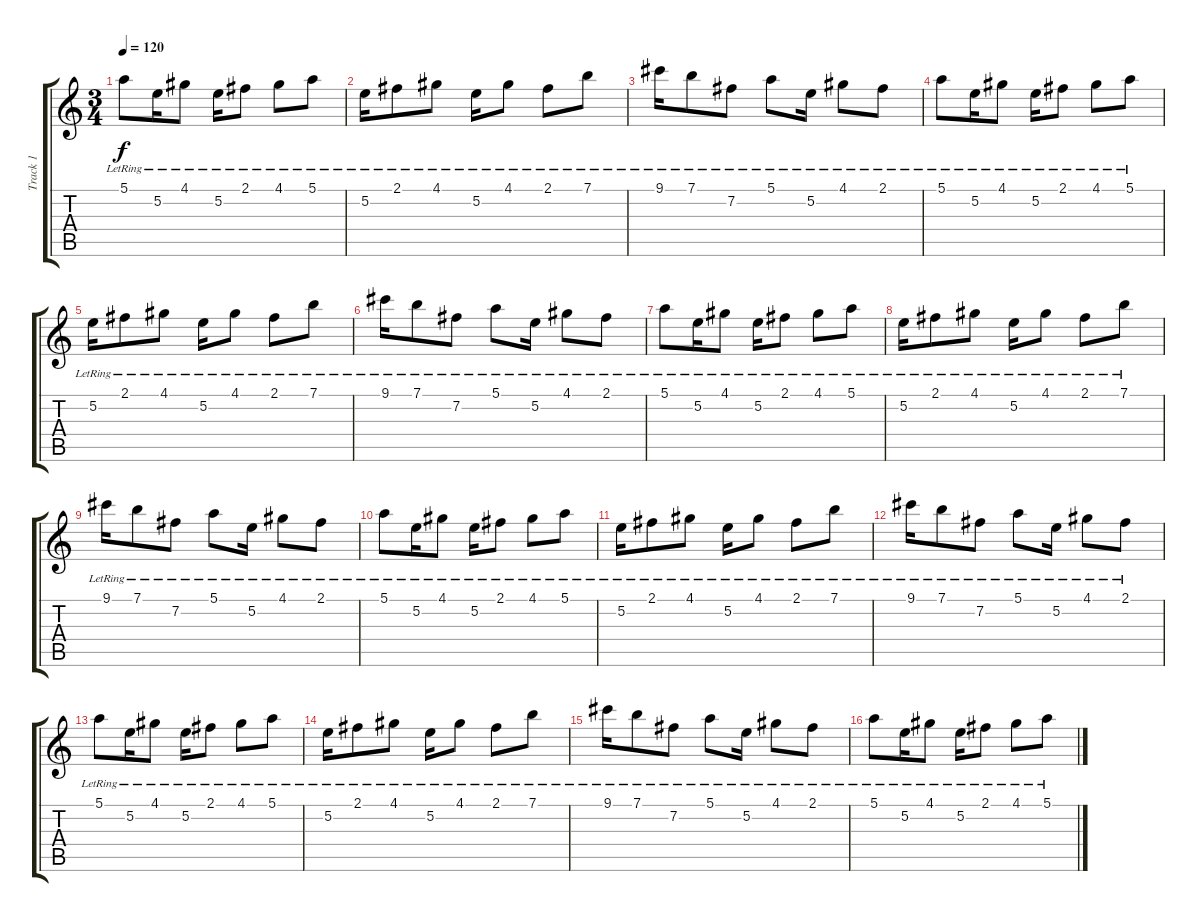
\track ("Track 1" "Track 1") {instrument electricguitarjazz}
\staff {score tabs}
\tuning (E4 B3 G3 D3 A2 E2) {hide}
\ts (3 4)
\tempo 120
\clef g2
\ks c
5.1{lr}.8{dy f} 5.2{lr}.16 4.1{lr}.8 5.2{lr}.16 2.1{lr}.8 4.1{lr}.8 5.1{lr}.8 |
5.2{lr}.16 2.1{lr}.8 4.1{lr}.8 5.2{lr}.16 4.1{lr}.8 2.1{lr}.8 7.1{lr}.8 |
9.1{lr}.16 7.1{lr}.8 7.2{lr}.8 5.1{lr}.8 5.2{lr}.16 4.1{lr}.8 2.1{lr}.8 |
5.1{lr}.8 5.2{lr}.16 4.1{lr}.8 5.2{lr}.16 2.1{lr}.8 4.1{lr}.8 5.1{lr}.8 |
5.2{lr}.16 2.1{lr}.8 4.1{lr}.8 5.2{lr}.16 4.1{lr}.8 2.1{lr}.8 7.1{lr}.8 |
9.1{lr}.16 7.1{lr}.8 7.2{lr}.8 5.1{lr}.8 5.2{lr}.16 4.1{lr}.8 2.1{lr}.8 |
5.1{lr}.8 5.2{lr}.16 4.1{lr}.8 5.2{lr}.16 2.1{lr}.8 4.1{lr}.8 5.1{lr}.8 |
5.2{lr}.16 2.1{lr}.8 4.1{lr}.8 5.2{lr}.16 4.1{lr}.8 2.1{lr}.8 7.1{lr}.8 |
9.1{lr}.16 7.1{lr}.8 7.2{lr}.8 5.1{lr}.8 5.2{lr}.16 4.1{lr}.8 2.1{lr}.8 |
5.1{lr}.8 5.2{lr}.16 4.1{lr}.8 5.2{lr}.16 2.1{lr}.8 4.1{lr}.8 5.1{lr}.8 |
5.2{lr}.16 2.1{lr}.8 4.1{lr}.8 5.2{lr}.16 4.1{lr}.8 2.1{lr}.8 7.1{lr}.8 |
9.1{lr}.16 7.1{lr}.8 7.2{lr}.8 5.1{lr}.8 5.2{lr}.16 4.1{lr}.8 2.1{lr}.8 |
5.1{lr}.8{volume 4} 5.2{lr}.16 4.1{lr}.8 5.2{lr}.16 2.1{lr}.8 4.1{lr}.8 5.1{lr}.8 |
5.2{lr}.16 2.1{lr}.8 4.1{lr}.8 5.2{lr}.16 4.1{lr}.8 2.1{lr}.8 7.1{lr}.8 |
9.1{lr}.16 7.1{lr}.8 7.2{lr}.8 5.1{lr}.8 5.2{lr}.16 4.1{lr}.8 2.1{lr}.8 |
5.1{lr}.8 5.2{lr}.16 4.1{lr}.8 5.2{lr}.16 2.1{lr}.8 4.1{lr}.8 5.1{lr}.8
